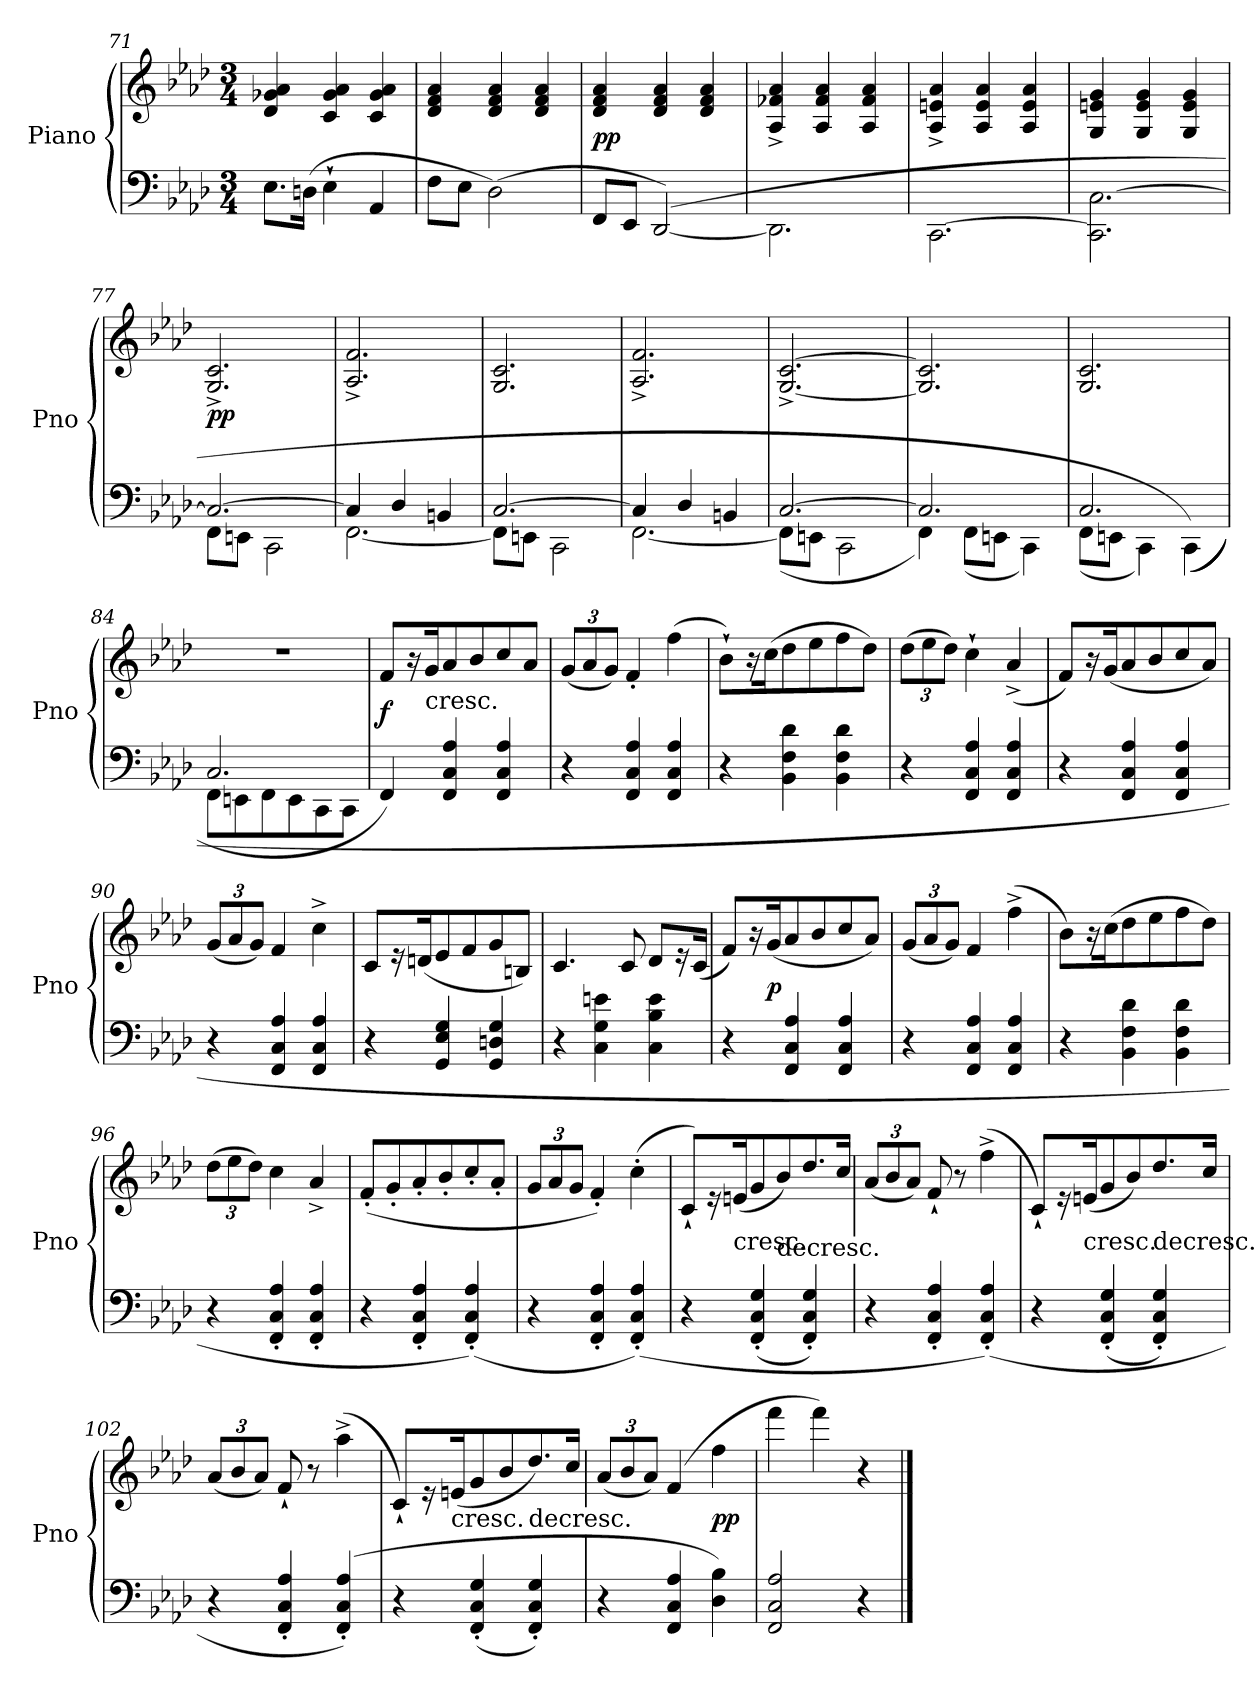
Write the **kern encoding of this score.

**kern	**kern	**dynam
*part1	*part1	*part1
*staff2	*staff1	*staff1/2
*I"Piano	*	*
*I'Pno	*	*
*clefF4	*clefG2	*
*k[b-e-a-d-]	*k[b-e-a-d-]	*
*f:	*f:	*
*M3/4	*M3/4	*
=71	=71	=71
8.E-\L	4d-/ 4g-X/ 4a-/	.
(16Dn\Jk	.	.
4E-`\	4c/ 4g-/ 4a-/	.
4AA-/	4c/ 4g-/ 4a-/	.
=72	=72	=72
8F\L	4d-/ 4f/ 4a-/	.
8E-\J	.	.
(2D-\)	4d-/ 4f/ 4a-/	.
.	4d-/ 4f/ 4a-/	.
=73	=73	=73
8FF/L	4d-/ 4f/ 4a-/	pp
8EE-/J	.	.
([2DD-/)	4d-/ 4f/ 4a-/	.
.	4d-/ 4f/ 4a-/	.
=74	=74	=74
2.DD-\]	4A-^/ 4f-X^/ 4a-^/	.
.	4A-/ 4f-/ 4a-/	.
.	4A-/ 4f-/ 4a-/	.
=75	=75	=75
[2.CC\	4A-^/ 4en^/ 4a-^/	.
.	4A-/ 4e/ 4a-/	.
.	4A-/ 4e/ 4a-/	.
=76	=76	=76
2.CC]\ [2.C\	4G/ 4en/ 4g/	.
.	4G/ 4e/ 4g/	.
.	4G/ 4e/ 4g/	.
=77	=77	=77
*^	*	*
2.C/_	8FF\L	2.G^/ 2.c^/	pp
.	8EEn\J	.	.
.	2CC\	.	.
=78	=78	=78	=78
4C/]	[2.FF\	2.A-^/ 2.f^/	.
4D-/	.	.	.
4BBn/	.	.	.
=79	=79	=79	=79
[2.C/	8FF\L]	2.G/ 2.c/	.
.	8EEn\J	.	.
.	2CC\	.	.
=80	=80	=80	=80
4C/]	[2.FF\	2.A-^/ 2.f^/	.
4D-/	.	.	.
4BBn/	.	.	.
=81	=81	=81	=81
[2.C/	(8FF\L]	[2.G^/ [2.c^/	.
.	8EEn\J	.	.
.	2CC\	.	.
=82	=82	=82	=82
2.C/]	4FF\)	2.G]/ 2.c]/	.
.	(8FF\L	.	.
.	8EEn\J	.	.
.	4CC\)	.	.
=83	=83	=83	=83
2.C/	(8FF\L	2.G/ 2.c/	.
.	8EEn\J	.	.
.	4CC\)	.	.
.	((4CC\)	.	.
=84	=84	=84	=84
2.C/	8FF\L	2.r	.
.	8EEn\	.	.
.	8FF\	.	.
.	8EE\	.	.
.	8CC\	.	.
.	8CC\J	.	.
*v	*v	*	*
=85	=85	=85
4FF/)	8f/L	f
.	16r	.
!	!LO:TX:c:t=cresc.	!
.	16g/K	.
4FF/ 4C/ 4A-/	8a-/	.
.	8b-/	.
4FF/ 4C/ 4A-/	8cc/	.
.	8a-/J	.
=86	=86	=86
4r	(12g/L	.
.	12a-/	.
.	12g/J)	.
4FF/ 4C/ 4A-/	4f'/	.
4FF/ 4C/ 4A-/	(4ff\	.
=87	=87	=87
4r	8b-`\L)	.
.	16r	.
.	(16cc\K	.
4BB-\ 4F\ 4d-\	8dd-\	.
.	8ee-\	.
4BB-\ 4F\ 4d-\	8ff\	.
.	8dd-\J)	.
=88	=88	=88
4r	(12dd-\L	.
.	12ee-\	.
.	12dd-\J)	.
4FF/ 4C/ 4A-/	4cc`\	.
4FF/ 4C/ 4A-/	(4a-^/	.
=89	=89	=89
4r	8f/L)	.
.	16r	.
.	(16g/K	.
4FF/ 4C/ 4A-/	8a-/	.
.	8b-/	.
4FF/ 4C/ 4A-/	8cc/	.
.	8a-/J)	.
=90	=90	=90
4r	(12g/L	.
.	12a-/	.
.	12g/J)	.
4FF/ 4C/ 4A-/	4f/	.
4FF/ 4C/ 4A-/	4cc^\	.
=91	=91	=91
4r	8c/L	.
.	16r	.
.	(16dn/K	.
4GG/ 4E-/ 4G/	8e-/	.
.	8f/	.
4GG/ 4Dn/ 4G/	8g/	.
.	8Bn/J)	.
=92	=92	=92
4r	4.c/	.
4C\ 4G\ 4en\	.	.
.	8c/	.
4C\ 4B-\ 4e\	8d-/L	.
.	16r	.
.	(16c/Jk	.
=93	=93	=93
4r	8f/L)	.
.	16r	.
.	(16g/K	p
4FF/ 4C/ 4A-/	8a-/	.
.	8b-/	.
4FF/ 4C/ 4A-/	8cc/	.
.	8a-/J)	.
=94	=94	=94
4r	(12g/L	.
.	12a-/	.
.	12g/J)	.
4FF/ 4C/ 4A-/	4f/	.
4FF/ 4C/ 4A-/	(4ff^\	.
=95	=95	=95
4r	8b-\L)	.
.	16r	.
.	(16cc\K	.
4BB-\ 4F\ 4d-\	8dd-\	.
.	8ee-\	.
4BB-\ 4F\ 4d-\	8ff\	.
.	8dd-\J)	.
=96	=96	=96
4r	(12dd-\L	.
.	12ee-\	.
.	12dd-\J)	.
4FF'/ 4C'/ 4A-'/	4cc\	.
4FF'/ 4C'/ 4A-'/	4a-^/	.
=97	=97	=97
4r	(8f'/L	.
.	8g'/	.
4FF'/ 4C'/ 4A-'/	8a-'/	.
.	8b-'/	.
(4FF'/ 4C'/ 4A-'/)	8cc'/	.
.	8a-'/J	.
=98	=98	=98
4r	12g/L	.
.	12a-/	.
.	12g/J	.
4FF'/ 4C'/ 4A-'/	4f'/)	.
(4FF'/ 4C'/ 4A-'/)	(4cc'\	.
=99	=99	=99
4r	8c`/L)	.
.	16r	.
!	!LO:TX:c:t=cresc.	!
.	(16en/K	.
(4FF'/ 4C'/ 4G'/	8g/	.
!	!LO:TX:c:t=decresc.	!
.	8b-/)	.
4FF'/ 4C'/ 4G'/)	8.dd-/	.
.	16cc/Jk	.
=100	=100	=100
4r	(12a-/L	.
.	12b-/	.
.	12a-/J)	.
4FF'/ 4C'/ 4A-'/	8f`/	.
.	8r	.
(4FF'/ 4C'/ 4A-'/)	(4ff^\	.
=101	=101	=101
4r	8c`/L)	.
.	16r	.
!	!LO:TX:c:t=cresc.	!
.	(16en/K	.
(4FF'/ 4C'/ 4G'/	8g/	.
.	8b-/)	.
!	!LO:TX:c:t=decresc.	!
4FF'/ 4C'/ 4G'/)	8.dd-/	.
.	16cc/Jk	.
=102	=102	=102
4r	(12a-/L	.
.	12b-/	.
.	12a-/J)	.
4FF'/ 4C'/ 4A-'/	8f`/	.
.	8r	.
(4FF'/ 4C'/ 4A-'/)	(4aa-^\	.
=103	=103	=103
4r	8c`/L)	.
.	16r	.
!	!LO:TX:c:t=cresc.	!
.	(16en/K	.
(4FF'/ 4C'/ 4G'/	8g/	.
.	8b-/	.
!	!LO:TX:c:t=decresc.	!
4FF'/ 4C'/ 4G'/)	8.dd-/)	.
.	16cc/Jk	.
=104	=104	=104
4r	(12a-/L	.
.	12b-/	.
.	12a-/J)	.
4FF/ 4C/ 4A-/	(4f/	.
4D-\ 4B-\)	4ff\	pp
=105	=105	=105
2FF/ 2C/ 2A-/	4fff\	.
.	4fff\)	.
4r	4r	.
==	==	==
*-	*-	*-
